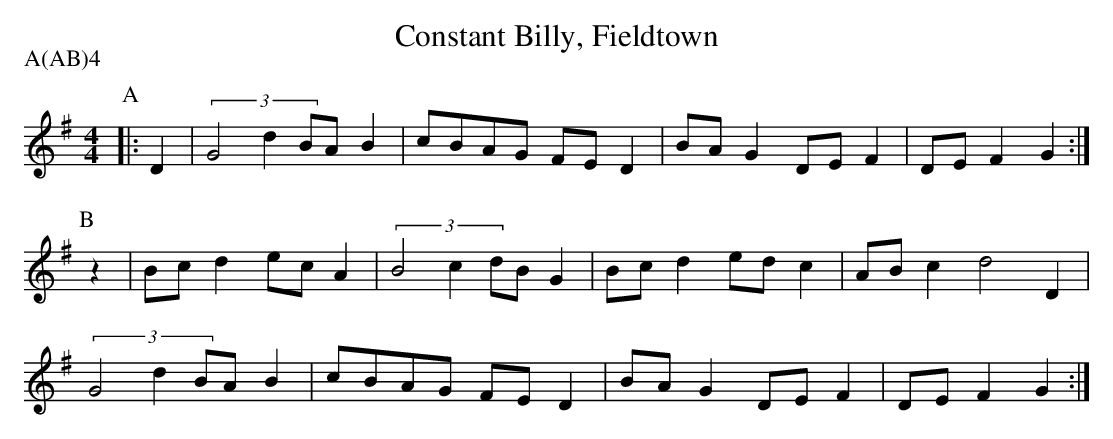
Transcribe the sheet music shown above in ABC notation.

X:1
T:Constant Billy, Fieldtown
M:4/4
P:A(AB)4
L:1/8
K:G
P:A
|:D2|(3G4d2 BAB2|  cBAG FED2|BAG2 DEF2|DEF2 G2:|
P:B
  z2|  Bcd2 ecA2|(3B4c2 dBG2|Bcd2 edc2|ABc2 (3d4D2|
(3G4d2 BAB2|  cBAG FED2|BAG2 DEF2|DEF2 G2:|
